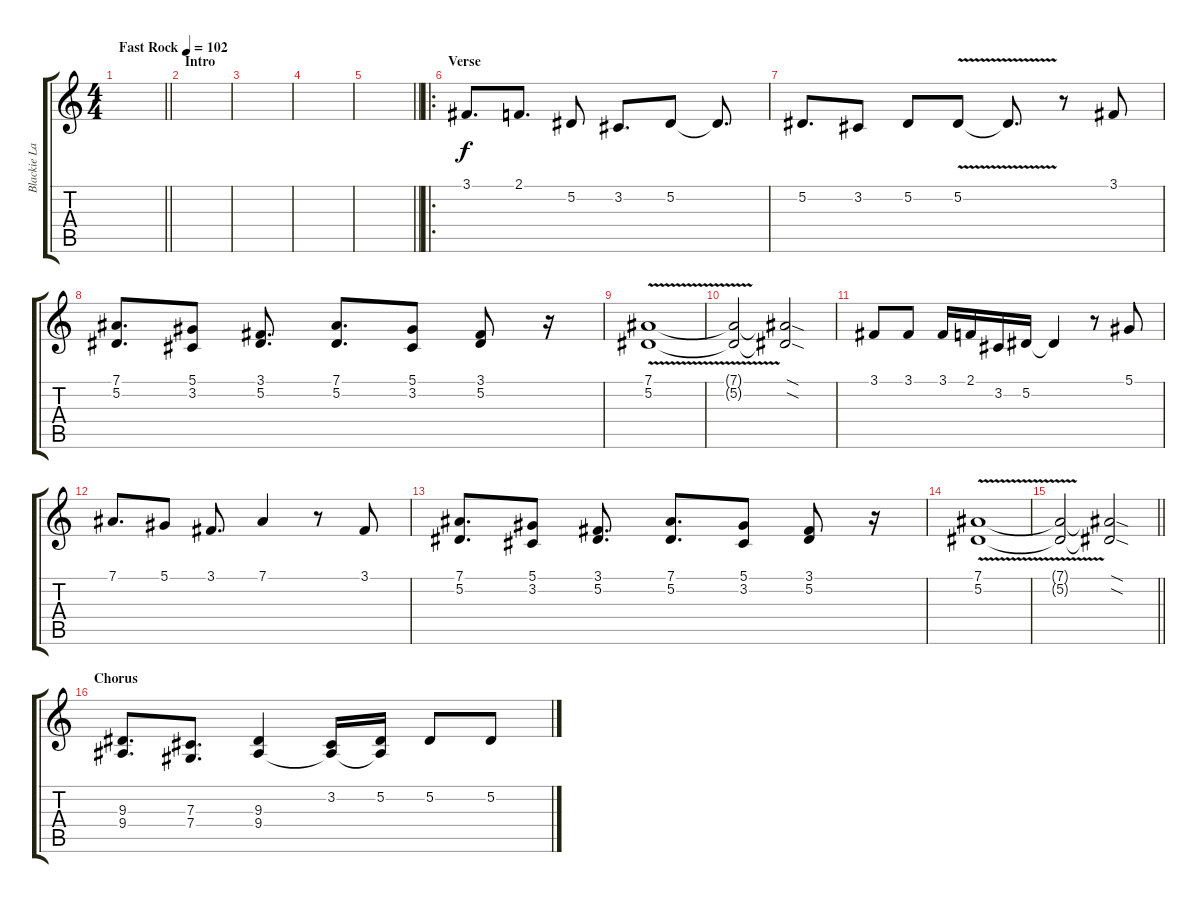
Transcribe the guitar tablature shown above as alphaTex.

\track ("Blackie Lawless (vocals)" "Blackie La") {instrument oboe}
\staff {score tabs}
\tuning (Eb4 Bb3 Gb3 Db3 Ab2 Eb2) {hide}
\ts (4 4)
\tempo (102 "Fast Rock")
\clef g2
\barLineRight lightlight
\ks c
|
\section ("" "Intro")
|
|
|
\barLineRight lightlight
|
\ro
\section ("" "Verse")
3.1.8{d} 2.1.8{d} 5.2.8 3.2.8{d} 5.2.8 5.2{t}.8{d} |
5.2.8{d} 3.2.8 5.2.8 5.2{v}.8 5.2{v t}.8{d} r.8 3.1.8 |
(7.1 5.2).8{d} (5.1 3.2).8 (3.1 5.2).8{d} (7.1 5.2).8{d} (5.1 3.2).8 (3.1 5.2).8 r.16 |
(7.1 5.2{v}).1 |
(7.1{t} 5.2{t}).2 (7.1{sod t} 5.2{sod t}).2 |
3.1.8 3.1.8 3.1.16 2.1.16 3.2.16 5.2.16 5.2{t}.4 r.8 5.1.8 |
7.1.8{d} 5.1.8 3.1.8{d} 7.1.4 r.8 3.1.8 |
(7.1 5.2).8{d} (5.1 3.2).8 (3.1 5.2).8{d} (7.1 5.2).8{d} (5.1 3.2).8 (3.1 5.2).8 r.16 |
(7.1 5.2{v}).1 |
\barLineRight lightlight
(7.1{t} 5.2{t}).2 (7.1{sod t} 5.2{sod t}).2 |
\section ("" "Chorus")
(9.3 9.4).8{d} (7.3 7.4).8{d} (9.3 9.4).4 (3.2 9.4{t}).16 (5.2 9.4{t}).16 5.2.8 5.2.8
